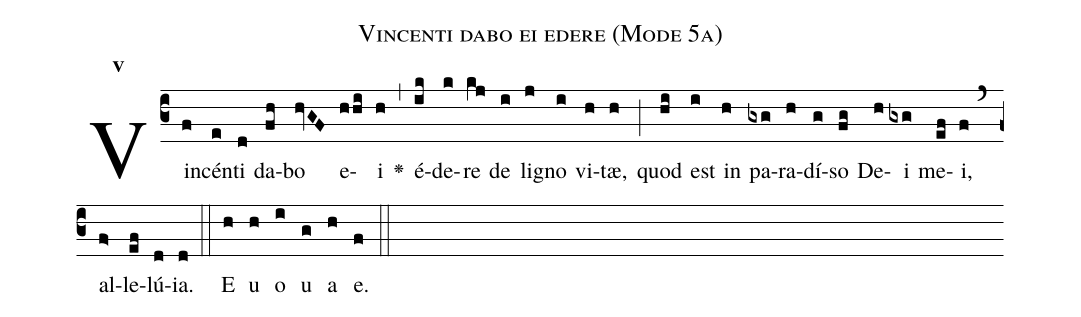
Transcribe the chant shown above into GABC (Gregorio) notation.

name:Vincenti dabo ei edere (Mode 5a);
office-part:Antiphona;
mode:5;
%%
initial-style: 1;
name: Vincenti dabo ei edere
book: Antiphonae & Responsoria/Tomus II, p. 162;
occasion: Feriis V Usque ad Ascensionem Domini;
office-part: Laudes Ant 2;
user-notes: ;
commentary: ;
annotation: 5a;
centering-scheme: english;
fontsize: 12;
font: OFLSortsMillGoudy;
height: 11;
width: 4.5;
%%
(c3)Vin(f)cén(e)ti(d) da(fh)bo(hvGF) e(hhi)i(h) <v>\greheightstar</v>(,) é(ik)de(k)re(kj) de(i) li(j)gno(i) vi(h)tæ,(h) (;) quod(hi) est(i) in(h) pa(gxg)ra(h)dí(g)so(fg) De(h)i(gxg) me(ef)i,(f) (`) al(f>)le(ef)lú(d)ia.(d) (::)
E(h) u(h) o(i) u(g) a(h) e.(f) (::)
